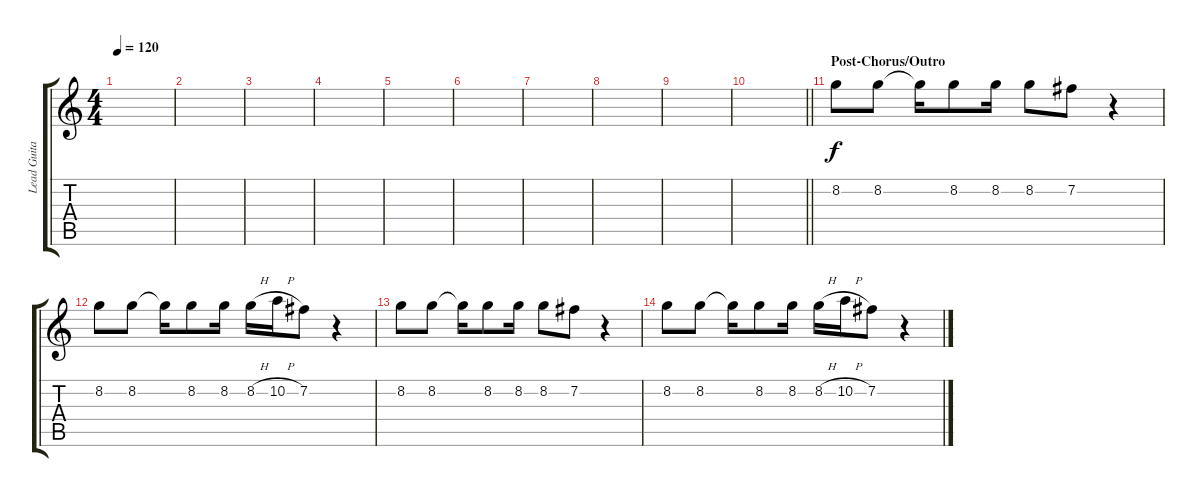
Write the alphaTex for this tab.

\track ("Lead Guitar II" "Lead Guita") {instrument distortionguitar}
\staff {score tabs}
\tuning (E4 B3 G3 D3 A2 D2) {hide}
\ts (4 4)
\tempo 120
\clef g2
\ks c
|
|
|
|
|
|
|
|
|
\barLineRight lightlight
|
\section ("" "Post-Chorus/Outro")
8.2.8 8.2.8 8.2{t}.16 8.2.8 8.2.16 8.2.8 7.2.8 r.4 |
8.2.8 8.2.8 8.2{t}.16 8.2.8 8.2.16 8.2{h}.16 10.2{h}.16 7.2.8 r.4 |
8.2.8 8.2.8 8.2{t}.16 8.2.8 8.2.16 8.2.8 7.2.8 r.4 |
8.2.8 8.2.8 8.2{t}.16 8.2.8 8.2.16 8.2{h}.16 10.2{h}.16 7.2.8 r.4
